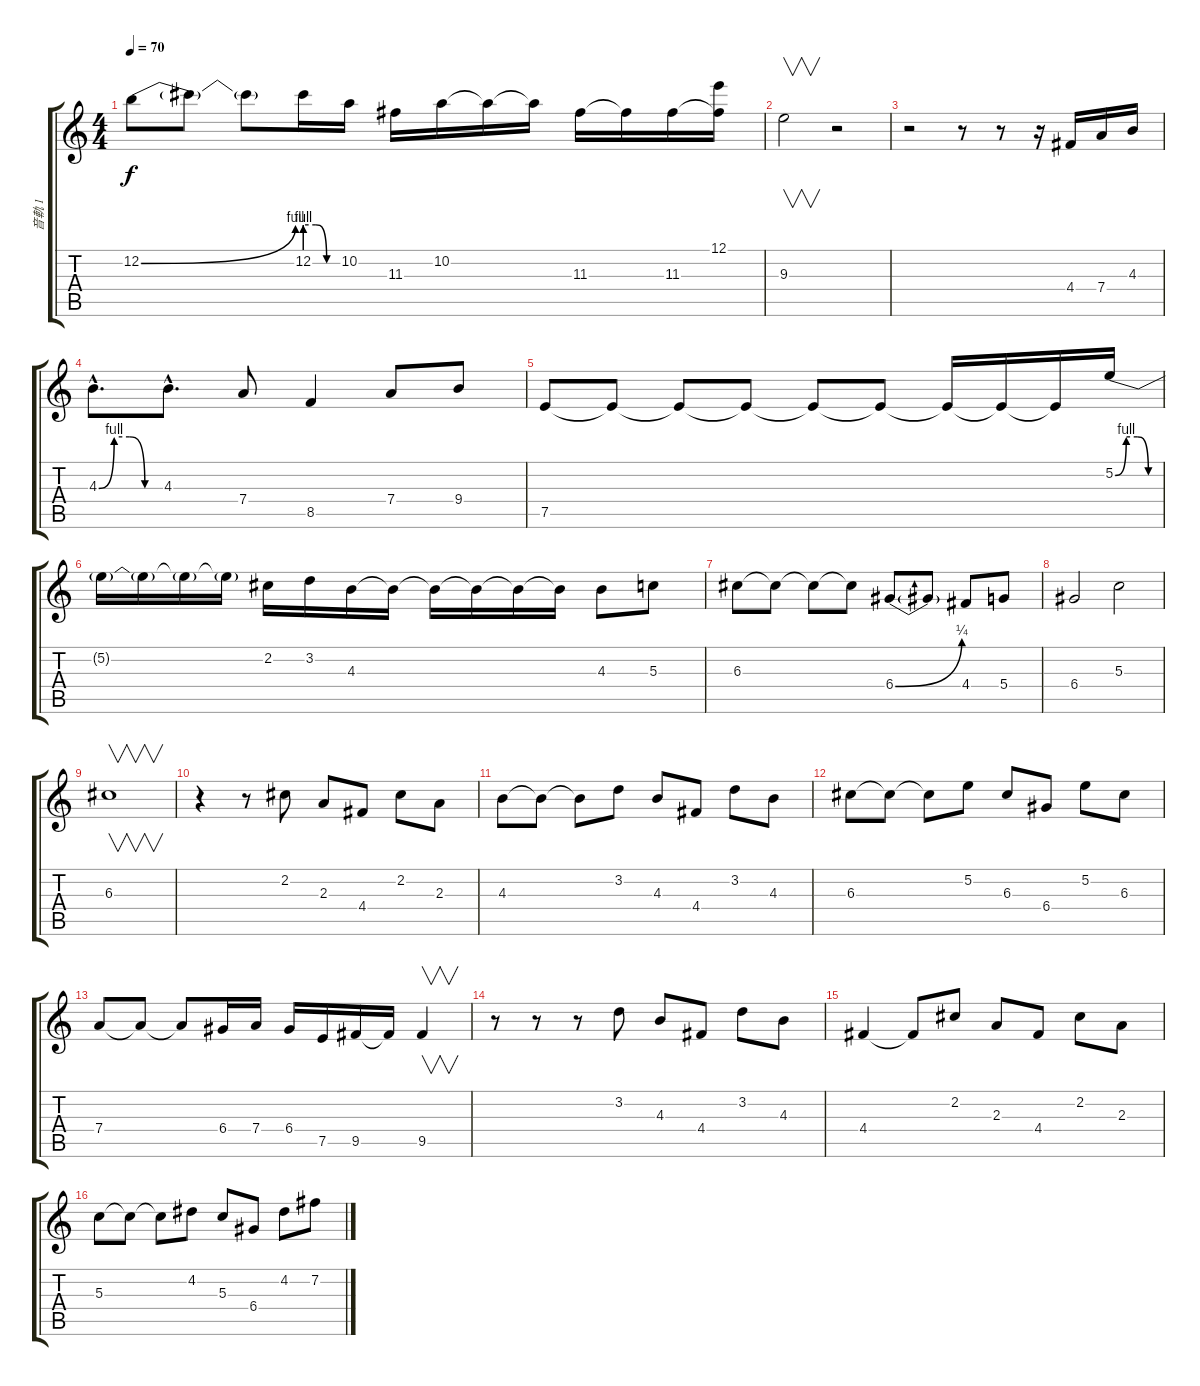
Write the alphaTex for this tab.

\track ("音軌 1" "音軌 1") {instrument overdrivenguitar}
\staff {score tabs}
\tuning (E4 B3 G3 D3 A2 E2) {hide}
\ts (4 4)
\tempo 70
\clef g2
\ks c
12.2{be (bend 0 0 60 4)}.8{dy f} 12.2{t}.8 12.2{t}.8 12.2{be (custom 0 4 20 4 40 0 60 0)}.16 10.2.16 11.3.16 10.2.16 10.2{t}.16 10.2{t}.16 11.3.16 11.3{t}.16 11.3.16 (12.1{t} 11.3{t}).16 |
9.3.2{v volume 14} r.2 |
r.2 r.8 r.8 r.16 4.4.16 7.4.16 4.3.16 |
4.3{be (custom 0 0 15 4 30 4 45 0 60 0) hac}.8{d} 4.3{hac}.8{d} 7.4.8 8.5.4 7.4.8 9.4.8 |
7.5.8 7.5{t}.8 7.5{t}.8 7.5{t}.8 7.5{t}.8 7.5{t}.8 7.5{t}.16 7.5{t}.16 7.5{t}.16 5.2{be (custom 0 0 15 4 30 4 45 0 60 0)}.16 |
5.2{t}.16 5.2{t}.16 5.2{t}.16 5.2{t}.16 2.2.16 3.2.16 4.3.16 4.3{t}.16 4.3{t}.16 4.3{t}.16 4.3{t}.16 4.3{t}.16 4.3.8 5.3.8 |
6.3.8 6.3{t}.8 6.3{t}.8 6.3{t}.8 6.4{be (bend 0 0 60 1)}.8 6.4{t}.8 4.4.8 5.4.8 |
6.4.2 5.3.2 |
6.3.1{v} |
r.4 r.8 2.2.8 2.3.8 4.4.8 2.2.8 2.3.8 |
4.3.8 4.3{t}.8 4.3{t}.8 3.2.8 4.3.8 4.4.8 3.2.8 4.3.8 |
6.3.8 6.3{t}.8 6.3{t}.8 5.2.8 6.3.8 6.4.8 5.2.8 6.3.8 |
7.4.8 7.4{t}.8 7.4{t}.8 6.4.16 7.4.16 6.4.16 7.5.16 9.5.16 9.5{t}.16 9.5.4{v} |
r.8 r.8 r.8 3.2.8 4.3.8 4.4.8 3.2.8 4.3.8 |
4.4.4 4.4{t}.8 2.2.8 2.3.8 4.4.8 2.2.8 2.3.8 |
5.3.8 5.3{t}.8 5.3{t}.8 4.2.8 5.3.8 6.4.8 4.2.8 7.2.8
